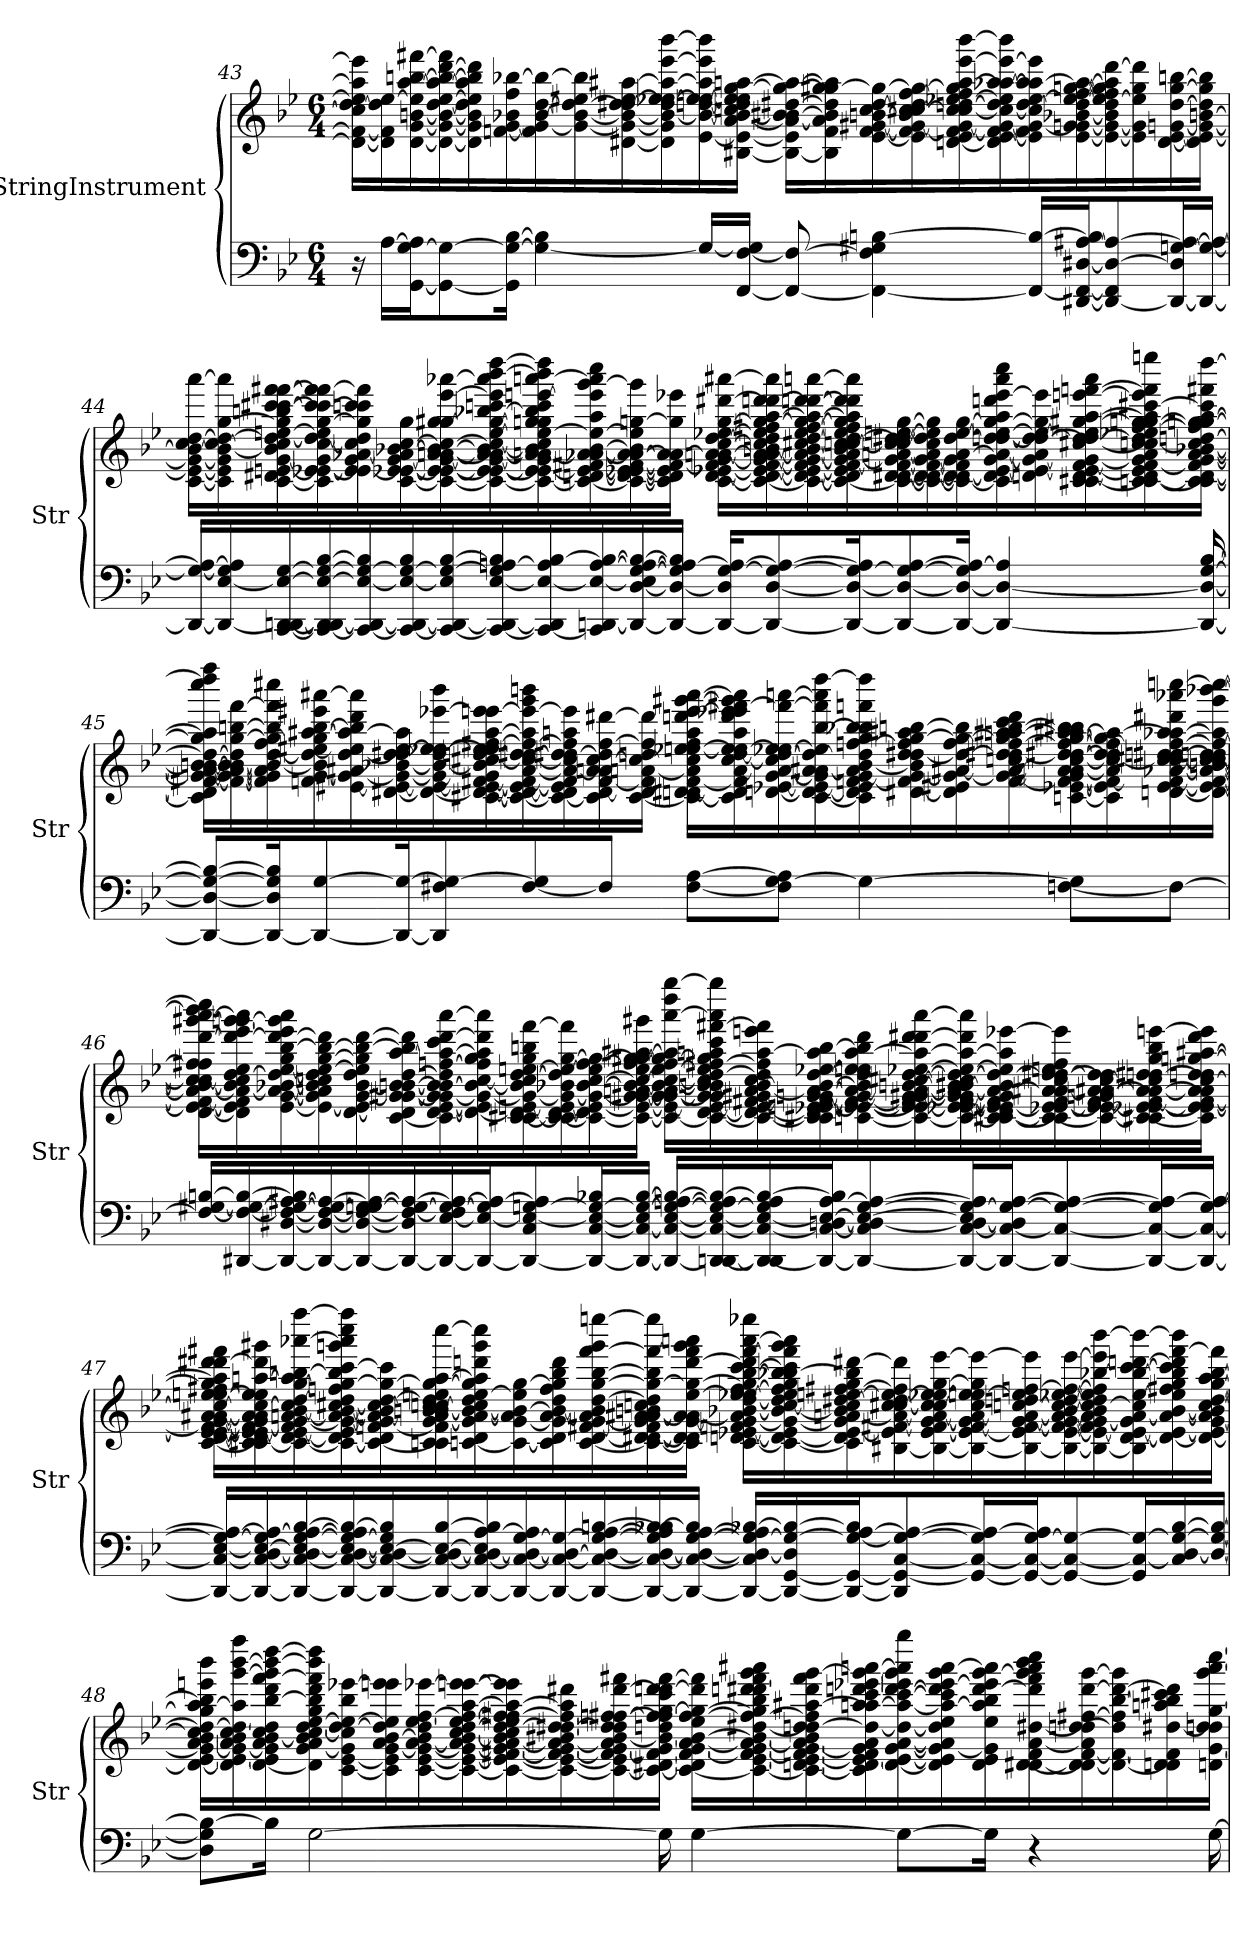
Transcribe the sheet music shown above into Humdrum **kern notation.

**kern	**kern
*part2	*part1
*staff2	*staff1
*I"StringInstrument	*I"StringInstrument
*I'Str	*I'Str
!!LO:LB:g=z
*clefF4	*clefG2
*k[b-e-]	*k[b-e-]
*M6/4	*M6/4
=43	=43
16r	16d\_ 16f#\_ 16cc#\] [16dd\ 16ee-\] 16aa\] 16eee-\]LL
[16A\LL	16d\] 16f#\] 16dd\] [16ee-\
[16GG\ [16G\ 16A\]J	[16d\ [16g\ [16bn\ 16ee-\] [16aa\ [16bbn\ [16fff#X\
8GG\_ 8G\_	16d\_ 16g\_ 16b\_ [16dd\ [16ee-\ 16aa\_ 16bb\_ [16ddd\ 16fff#\]
.	16d\] 16g\] 16b\] 16dd\] 16ee-\] 16aa\] 16bb\] 16ddd\]
16GG\] 16G\_ [16B-\Jk	[16fn\ [16g\ 16b-X\ 16ff\ [16bb-X\
4G\_ 4B-\]	16f\] 16g\_ [16b-\ [16dd\ 16bb-\_
.	16g\_ 16b-\_ 16dd\_ 16ee#X\ 16bb-\]
.	[16d#X\ 16g\_ 16b-\_ 16dd\_ 16dd#X\ [16ee#\ [16aa#X\
.	16d#\] 16g\] 16b-\_ 16dd\] [16ee-X\ 16ee#\_ 16aa#\_ [16eee-\ [16bbb-\
16G/LL_	[16e-\ 16b-\_ [16ddn\ 16ee-\_ 16ee#\_ 16aa#\] 16eee-\] 16bbb-\]
[16FF/ [16F/ 16G/]JJ	[16B#X\ 16e-\_ [16a\ 16b-\_ 16ccn\ 16dd\] 16ee-\] 16ee#\] [16gg\ [16aan\JJ
8FF/_ 8F/_	16B#\_ 16e-\] 16a\_ 16b-\] [16b#X\ [16dd#X\ 16gg\_ 16aa\_LL
.	16B#\] 16f\ 16a\] 16b#\] 16dd#\] 16gg\] [16gg#X\ 16aa\]
4FF\_ 4F\] 4G#X\ [4Bn\	[16e-\ [16f\ [16g#X\ [16bn\ 16cc\ [16dd#\ 16gg#\_
.	16e-\] 16f\_ 16g#\_ 16b\] [16cc\ [16cc#X\ 16dd#\] [16ff\ 16gg#\_
.	[16dn\ 16e-\ 16f\_ 16g#\_ 16cc\] 16cc#\_ [16ddn\ [16ee-X\ 16ff\] 16gg#\] [16aa\ [16eee-\ [16bbb-\
.	16d\] [16e-\ 16f\_ 16g#\_ 16cc#\_ 16dd\] 16ee-\] [16aa-X\ 16aa\_ 16eee-\_ 16bbb-\]
16FF/_ 16B/_LL	16e-\] 16f\] 16g#\_ 16cc#\] [16dd\ [16ee-\ 16aa-\_ 16aa\] 16eee-\]
[16DD#X/ 16FF/_ [16D#X/ [16A#X/ 16B/]J	[16e-\ [16gn\ 16g#\] [16b-X\ 16dd\] 16ee-\_ [16ff\ [16ggn\ 16aa-\_
8DD#/_ 8FF/] 8D#/_ 8A#/_	16e-\_ 16g\_ 16b-\] 16dd\ 16ee-\_ 16ff\] 16gg\] 16aa-\] [16ddd\
.	16e-\] 16g\] 16ee-\] 16gg\ 16ddd\]
16DD#/_ 16D#/] [16Gn/ 16A#/_L	[16d\ [16e-\ [16gn\ [16dd\ [16gg\ [16bbn\
16DD#/_ 16G/_ 16A#/_JJ	16d\] 16e-\_ 16g\_ [16bn\ 16dd\] 16gg\] 16bb\]JJ
!!LO:LB:g=z
=44	=44
16DD#/_ 16G/_ 16A#/_LL	[16c\ 16e-\_ 16g\_ 16b\_ 16cc\ [16dd\ [16aaa\LL
16DD#/_ [16E-/ 16G/] 16A#/]	16c\] 16e-\] 16g\] 16b\_ [16cc\ 16dd\_ [16gg\ 16aaa\]
[16CC/ [16DDn/ 16DD#/_ 16E-/_ [16G/	[16c\ 16d#X\ [16en\ [16g\ 16b\] 16cc\] 16dd\_ [16een\ 16gg\] 16bbn\ [16ccc\ [16ccc#X\ [16fff\ [16fff#X\
16CC/_ 16DD/_ 16DD#/] 16E-/_ 16G/_ [16B-/	16c\] [16e-X\ 16e\_ 16g\] [16cc\ 16dd\_ 16ee\] [16gg\ 16ccc\] 16ccc#\_ 16fff\_ 16fff#\]
16CC/_ 16DD/_ 16E-/_ 16G/_ 16B-/]	16e-\] 16e\_ 16g\ [16a-X\ 16cc\] 16dd\] 16gg\] 16cccn\ 16ccc#\] 16fff\]
16CC/_ 16DD/_ 16E-/_ 16G/_ 16B-/	[16c\ [16e-X\ 16e\_ [16g\ 16a-\] [16b-X\ [16cc\ 16gg\
16CC/_ 16DD/_ 16E-/] 16G/_ [16B-/	16c\_ 16e-\_ 16e\_ 16g\_ [16a-\ [16an\ 16b-\_ 16cc\_ 16gg\ [16gg#X\ [16eee-\ [16aaa-X\
16CC/_ 16DD/_ [16E-/ 16G/] [16An/ 16B-/]	16c\_ 16e-\_ 16e\_ 16g\_ 16a-\_ 16a\] 16b-\_ 16cc\_ [16ee\ 16gg#\_ [16bb-X\ 16cccn\ 16eee-\] 16aaa-\] [16bbb-\ [16dddd\
16CC/_ 16DD/] 16E-/_ 16A/] [16B-/	16c\_ 16e-\] 16e\_ 16g\] 16a-\] [16an\ 16b-\] 16cc\] 16ee\_ 16ggn\ 16gg#\] 16bb-\] 16ccc\ [16eeen\ [16aaan\ 16bbb-\] 16dddd\]
16CC/] [16DDn/ 16E-/_ [16A/ 16B-/_	16c\_ [16dn\ 16e\_ 16f#X\ [16a-X\ 16a\_ [16b-\ 16ee\_ 16aa\ 16eee\] [16ggg\ 16aaa\] 16cccc\
16DD/_ [16D/ 16E-/] [16G/ 16A/_ 16B-/_	16c\_ 16d\_ [16e-X\ 16e\] [16f#\ 16a-\_ 16a\_ 16b-\] 16ee\] [16ggn\ 16ggg\]
16DD/_ 16D/_ 16G/] 16A/_ 16B-/]JJ	16c\] 16d\] 16e-\] 16f#\_ 16a-\_ 16a\] 16gg\] 16eee-X\JJ
16DD/_ 16D/] [16G/ 16A/_KL	[16c\ [16d\ [16e-X\ 16f#\] [16g\ 16a-\_ [16an\ [16cc\ [16dd\ [16ee-X\ [16gg\ [16ddd#X\ [16aaa#X\LL
8DD/_ [8D/ 8G/_ 8A/_	16c\_ 16d\_ 16e-\_ [16f#\ 16g\_ 16a-\] 16a\_ [16bn\ 16cc\] 16dd\] 16ee-\] 16ff#X\ 16gg\_ [16aa\ 16dddn\ 16ddd#\_ 16aaa#\]
.	16c\_ 16d\_ 16e-\_ 16f#\] 16g\_ 16a\_ 16b\] [16cc#X\ [16dd\ 16ee-\ [16ff#\ 16gg\_ 16aa\_ [16dddn\ 16ddd#\_ [16aaan\
16DD/_ 16D/_ 16G/_ 16A/]K	16c\_ 16d\] 16e-\] [16f#\ 16g\_ 16a\] 16b\ 16cc#\_ [16ccn\ 16dd\_ 16ee-\ 16ff#\] 16gg\] 16aa\] 16ddd\] 16ddd#\] 16aaa\]
8DD/_ 8D/_ 8G/_ [8A/	16c\_ [16d\ [16d#X\ 16f#\_ 16g\] [16an\ 16cc\] 16cc#\_ 16dd\] [16dd#X\ [16een\ [16gg\
.	16c\_ 16d\_ 16d#\_ 16f#\_ [16g\ 16a\] 16cc#\] 16dd#\] 16ee\] 16gg\]
16DD/_ 16D/_ 16G/] 16A/_Jk	16c\_ 16d\_ 16d#\] 16f#\] 16g\] [16a\ [16dd#\ [16ee\ [16gg\
4DD/_ 4D/_ 4A/]	16c\] 16d\] [16e-\ [16g\ 16a\_ [16ddn\ 16dd#\_ 16ee\_ 16gg\_ 16aa\ 16dddn\ [16eee-\ 16aaa\ 16cccc\
.	16dn\ 16e-\_ 16g\_ 16a\] 16dd\_ 16dd#\_ 16ee\_ 16gg\] 16eee-\]
.	16c\ [16c#X\ [16d\ 16e-\_ [16f#\ 16g\_ [16cc#X\ 16dd\_ 16dd#\] 16ee\] [16gg#X\ [16aa\ [16eeen\ [16fffn\ 16aaa\
.	16c#\_ [16cn\ 16d\] 16e-\] 16f#\_ 16g\] 16a\ 16ccn\ 16cc#\_ 16dd\] 16ee-X\ [16ff#\ 16ggn\ 16gg#\_ 16aa\] [16ccc#X\ 16eee\] 16fff\] 16eeeen\
16DD/_ 16D/_ [16G/ [16B-/	16c\] 16c#\_ [16d\ 16f#\] [16g\ [16a\ [16b-X\ 16cc#\] [16ddn\ 16ff#\] [16ggn\ 16gg#\] [16aa\ 16ccc#\] 16fff#X\ [16dddd\JJ
!!LO:LB:g=z
=45	=45
8DD/_ 8D/_ 8G/_ 8B-/_L	16c#\] 16d\] [16f#X\ 16g\_ 16a\_ 16b-\_ [16bn\ 16dd\_ 16gg\] 16aa\] 16cccc\ 16dddd\] 16ffff\LL
.	16f#\_ 16g\_ 16a\_ 16b-\_ 16b\] 16dd\] [16gg\ [16bbn\ [16fff\
16DD/_ 16D/] 16G/] 16B-/]K	16f#\] 16g\] 16a\] 16b-\_ [16dd\ 16ff\ 16gg\_ 16bb\] 16fff\] 16cccc#X\
8DD/_ [8G/	16fn\ [16g\ 16b-\] 16dd\] [16ee#X\ 16gg\] [16aa#X\ [16bb\ 16eee#X\ [16aaa#X\
.	[16e#X\ 16g\_ 16a#X\ [16dd\ 16ee#\] 16aa#\_ 16bb\] 16ddd\ 16aaa#\]
16DD/_ 16G/_K	[16d#X\ 16e#\_ 16g\_ [16b-X\ 16dd\_ 16dd#X\ [16ee#\ 16aa#\]
8DD/] 8F#X/ 8G/_	16d#\_ 16e#\_ 16g\_ 16b-\_ 16dd\] [16ee-X\ 16ee#\_ [16eee-X\ 16bbb-\
.	[16c#X\ 16d#\_ 16e#\_ [16f#X\ 16g\] 16b-\] [16cc#X\ [16ddn\ 16ee-\] 16ee#\] [16ff#X\ [16aa#\ 16eee-\] [16eeen\
[8F#/ 8G/]	16c#\_ 16d#\_ 16e#\_ 16f#\_ [16a#\ 16cc#\_ 16dd\_ 16dd#X\ 16ff#\_ 16aa#\] 16eee\_ 16ggg\ 16bbbn\
.	16c#\_ 16d#\] 16e#\] 16f#\] 16a#\_ 16cc#\] 16dd\] [16dd#X\ 16ff#\] 16aan\ 16eee\]
8F#/J]	16c#\] [16d#\ [16f#\ 16an\ 16a#\] [16cc#\ 16dd#\] [16ff#\ [16ddd#X\
.	[16c#\ 16d#\] 16f#\_ [16an\ 16cc#\_ 16ddn\ 16ff#\] 16ddd#\]JJ
[8F#\ [8A\L	16c#\_ [16dn\ 16d#X\ 16f#\_ 16a\] 16cc#\] [16ee-X\ [16een\ 16ff#\ 16aa\ 16dddn\ [16eee\ [16ggg#X\ [16aaa#\LL
.	16c#\] 16d\] 16f#\] [16a\ [16cc#\ [16dd\ 16ee-\] 16ee\_ 16aa\ 16ddd\ 16eee-X\ 16eee\] [16fff#X\ 16ggg#\] 16aaa#\]
8F#\] [8G\ 8A\]J	[16dn\ [16e-X\ [16g\ 16a\_ 16cc#\] 16dd\_ [16ee-X\ 16ee\] 16fff#\_ [16aaan\
.	[16c#\ 16d\_ 16e-\_ 16g\] 16a\_ 16a#X\ 16dd\_ 16ee-\] [16bb\ 16fff#\] 16aaa\] [16dddd\
4G\_	16c#\] 16d\] 16e-\] [16fn\ [16g\ 16a\] [16b-\ 16dd\] [16ffn\ 16gg\ 16bb-X\ 16bb\] 16fffn\ 16dddd\]
.	[16d#X\ 16f\] 16g\_ 16b-\] [16dd\ 16dd#X\ 16ff\] [16gg\ 16aa#X\ [16bbn\
.	16d#\] 16e#X\ 16g\_ [16a#X\ 16dd\_ [16ff\ 16gg\_ 16bb\]
.	[16f\ 16g\_ 16a#\_ [16ccn\ 16dd\_ 16dd#X\ 16ff\_ 16gg\] [16aan\ 16aa#X\ [16bb\ 16ccc\ 16ddd\
[8Fn\ 8G\]L	[16cn\ [16e-X\ 16f\_ 16g\] [16an\ 16a#\] 16cc\_ 16dd\_ [16dd#X\ 16ff\_ [16gg\ 16aa\] [16aa#X\ 16bb\] 16bb#X\
.	16c\] 16e-\] 16f\_ 16a\] 16cc\_ 16dd\] 16dd#\] 16ff\_ 16gg\] 16aa#\_
8F\J_	[16dn\ [16e-\ 16f\_ [16a-X\ 16cc\_ [16cc#X\ 16ddn\ [16dd#X\ 16ff\_ [16aa-X\ 16aa#\] 16ddd#X\ 16aaa-X\ [16ccccn\
.	16d\] 16e-\_ 16f\_ 16a-\_ [16bn\ 16cc\_ 16cc#\_ 16ddn\ 16dd#\] 16ff\_ 16aa-\] 16ggg#\ [16bbb-X\ 16cccc\_JJ
!!LO:LB:g=z
=46	=46
16F/_ [16G#X/ [16Bn/LL	[16d\ 16e-\_ 16f\_ 16a-\_ 16b\_ 16cc\_ 16cc#\] 16ff\] 16ff#X\ [16ddd\ [16ggg#X\ [16aaa\ 16bbb-\] 16cccc\]LL
[16DD#X/ 16F/_ 16G#/_ 16B/_	16d\] 16e-\] 16f\] 16a-\_ 16b\] 16cc\] [16dd\ 16ee-\ 16ddd\_ [16eee-\ [16gggn\ 16ggg#\] 16aaa\]
16DD#/_ [16D#X/ 16F/_ 16G#/_ [16A#X/ 16B/]	[16e-\ [16g\ 16a-\_ [16b-X\ 16dd\_ [16ee-\ 16gg\ [16bb-\ 16ddd\_ 16eee-\] 16ggg\] 16aaa\
16DD#/_ 16D#/_ 16F/_ 16G#/_ 16A#/_	16e-\_ 16g\] 16a-\] 16b-\] 16ccn\ 16dd\] 16ee-\_ [16gg\ 16bb-\_ 16ddd\]
16DD#/_ 16D#/_ 16F/_ [16Gn/ 16G#/] 16A#/_	[16d\ 16e-\] [16g\ [16b-\ 16dd\ 16ee-\] 16gg\] 16bb-\_ [16ddd\
16DD#/_ 16D#/] 16F/_ 16G/_ 16A#/_	[16c\ 16d\] 16g\_ [16g#X\ 16b-\_ [16bn\ [16dd\ [16aa\ 16bb-\] 16ddd\]
16DD#/_ [16E-/ 16F/] 16G/_ 16A#/_	16c\] [16d\ [16e-\ 16g\_ 16g#\] 16b-\] 16b\_ 16dd\] [16ffn\ 16aa\_ 16ccc\ [16ddd\ [16aaa\
16DD#/_ 16E-/_ 16G/] 16A#/_J	16d\_ 16e-\] 16g\_ 16b\_ [16cc\ 16ff\] 16gg\ 16aa\] 16ddd\] 16aaa\]
8DD#/_ 8C/ 8E-/_ [8Gn/ 8A#/]	[16c\ [16c#X\ 16d\] [16en\ 16g\_ 16b\] 16cc\] [16dd\ [16een\ 16gg\ 16bbn\ [16fff\
.	16c\_ 16c#\] [16d\ 16e\_ 16g\_ 16b-X\ 16dd\] 16ee\_ [16gg\ 16fff\]
16DD#/_ [16C/ 16E-/_ 16G/_ 16B-X/L	16c\_ 16d\] 16e\_ 16g\_ [16b-\ [16cc\ 16ee\] [16ff\ 16gg\_
16DD#/_ 16C/_ 16E-/] 16G/_ [16B-/JJ	16c\_ 16e\_ 16g\_ [16g#X\ 16an\ 16b-\_ 16cc\_ 16ee\ 16ff\_ 16gg\] [16gg#X\ [16aa#X\ 16ggg#X\JJ
16DD#/_ 16C/_ [16E-/ 16G/_ [16An/ 16B-/_LL	16c\_ 16e\_ 16g\_ 16g#\_ 16a\ 16b-\_ 16cc\_ [16ee\ 16ff\] 16gg#\_ 16aa#\] [16aaa\ 16dddd\ [16gggg\LL
[16DDn/ 16DD#/_ 16C/_ 16E-/_ 16G/_ 16A/] 16B-/_	16c\_ [16d\ 16e\_ 16g\] 16g#\] 16b-\_ 16bn\ 16cc\] [16dd\ 16ee\] [16ff#X\ 16gg#\] 16aan\ 16ccc\ [16fff#X\ 16aaa\] 16gggg\]
16DD/_ 16DD#/] 16C/_ 16E-/_ 16G/] 16A/ 16B-/_	16c\_ 16d\_ 16e\] [16f#X\ [16g#X\ [16a\ 16b-\_ 16cc\ 16dd\] 16ff#\] [16aa\ 16eeen\ 16fff#\]
16DD/_ 16C/_ [16Dn/ 16E-/_ [16A/ 16B-/]J	16c\] 16c#X\ 16d\] [16e-X\ [16en\ 16f#\_ [16gn\ 16g#\] 16a\_ 16b-\_ [16dd\ [16ee-X\ 16aa\] [16bb\
8DD/_ 8C/] 8D/_ 8E-/_ [8G/ 8A/_	[16cn\ 16e-\_ 16e\_ 16f#\_ 16g\_ 16a\_ 16b-\] 16dd\] 16ee-\] 16een\ [16aa\ 16bb\] 16ddd\
.	16c\_ 16e-\] 16e\_ 16f#\] 16g\_ [16g#X\ 16a\_ [16bn\ [16cc#X\ [16dd\ [16ee-X\ 16aa\_ 16ddd\ [16ddd#X\ [16aaa\
16DD/_ [16C/ 16D/_ 16E-/] 16G/_ 16A/]L	16c\_ [16e-X\ 16e\_ [16f#\ 16g\_ 16g#\] 16a\_ 16b\_ 16b#X\ 16cc#\] 16dd\_ 16ee-\_ 16aa\_ 16ddd#\] 16aaa\]
16DD/_ 16C/_ 16D/] 16G/_ [16A/J	16c\_ [16c#X\ 16d\ 16e-\] 16e\_ 16f#\] 16g\] 16a\_ 16b\] 16dd\_ 16ee-\] 16aa\] [16eee-X\
8DD/_ 8C/_ 8G/_ 8A/_	16c\_ 16c#\] [16e-X\ 16e\_ 16f#\ 16a\_ 16a#X\ 16cc#\ 16dd\_ [16dd#X\ 16een\ 16ff#\ 16eee-\]
.	16c\_ 16e-\] 16e\_ [16f#\ 16gn\ 16a\_ [16a#X\ [16cc#\ 16dd\] 16dd#\]
16DD/_ 16C/_ 16G/] 16A/_L	16c\_ 16c#X\ [16e-X\ 16e\_ 16f#\_ 16a\_ 16a#\_ 16cc#\] 16ddn\ [16dd#X\ 16gg#\ 16bb\ [16eeen\
16DD/_ 16C/_ [16G/ 16A/_JJ	16c\] 16e-\] 16e\_ 16f#\_ 16a\] 16a#\] [16cc#\ 16ddn\ 16dd#\] [16ggn\ [16aa#X\ 16ddd#\ 16eee\]JJ
!!LO:LB:g=z
=47	=47
16DD/_ 16C/_ [16E-/ 16G/_ 16A/_LL	[16c\ [16d\ [16e-\ 16e\_ 16f#\_ [16g\ [16a\ [16a#X\ 16cc#\_ [16ee-\ [16een\ 16ff#X\ 16gg\] 16aa#\] 16ddd\ [16ddd#X\ 16fff#X\LL
16DD/_ 16C/_ [16D/ 16E-/_ 16G/] 16A/_	16c\] [16c#X\ 16d\] 16e-\_ 16e\] 16f#\_ 16g\] 16a\] 16a#\] 16cc#\_ 16ee-\] 16ee\] [16aan\ 16ddd#\] 16ggg#X\
16DD/_ 16C/_ 16D/] 16E-/_ [16G/ 16A/_ [16B-/	16c#\_ [16d\ 16e-\_ 16f#\] [16g\ [16an\ [16b-\ 16cc#\] [16dd\ [16gg\ 16aa\] [16bbn\ [16aaa-X\ [16ffff\
16DD/_ 16C/_ [16D/ 16E-/_ 16G/_ 16A/] 16B-/_	16c#\_ 16d\] 16e-\] 16g\_ 16a\_ 16b-\_ [16cc#X\ 16dd\] 16ffn\ 16gg\_ 16bb\] [16ccc\ 16gggn\ 16aaa-\] 16cccc\ 16ffff\]
16DD/_ 16C/_ 16D/_ 16E-/_ 16G/] 16B-/]	16c#\_ 16d\ [16fn\ 16g\] 16a\_ 16b-\] 16cc#\_ [16dd\ 16gg\_ 16ccc\]
16DD/_ 16C/_ 16D/_ 16E-/_ [16B-/	16cn\ 16c#\] 16f\] [16g\ 16a\] [16b-\ 16bn\ 16ccn\ 16cc#\_ 16dd\] 16een\ 16gg\_ [16aa\ [16cccc\
16DD/_ 16C/_ 16D/_ 16E-/] [16A/ 16B-/]	[16cn\ 16d\ 16g\] [16a\ 16b-\_ 16cc#\] 16dd\ [16ee\ 16gg\] 16aa\] 16dddn\ 16ggg\ 16cccc\]
16DD/_ 16C/_ 16D/_ [16G/ 16A/]	16c\_ [16g\ 16a\] 16b-\_ 16ee\] [16gg\
16DD/_ 16C/_ 16D/_ 16G/_	16c\] 16d\ 16g\] [16a\ 16b-\_ 16dd\ 16ff\ 16gg\] 16bb\ 16ddd\
16DD/_ 16C/_ 16D/_ 16G/_ [16A/ [16Bn/	[16c\ [16d\ [16f#X\ [16g\ 16a\] 16b-\] [16dd\ [16gg\ [16bb\ [16fff#\ 16ggg\ [16eeeen\
16DD/_ 16C/_ 16D/_ 16G/] 16A/] [16B-X/ 16B/]	16c\_ 16d\_ [16d#X\ 16f#\] 16g\] [16a\ [16a#X\ 16bn\ 16ccn\ 16dd\] 16gg\_ 16bb\] 16fff#\_ 16eeee\]
16DD/_ 16C/_ 16D/_ [16G/ [16A/ 16B-/]JJ	16c\] 16d\] 16d#\] [16g\ 16a\_ 16a#\] [16ee\ 16gg\_ [16ddd\ 16fff#\] 16ggg\ 16aaan\JJ
16DD/_ 16C/] 16D/_ 16G/_ 16A/] [16B-X/LL	[16c\ [16dn\ [16e-X\ 16fn\ 16g\_ 16a\] [16b-X\ [16dd\ 16ee\] [16ee-X\ [16ff\ 16gg\] [16bb\ [16ccc\ 16ddd\] [16fff#\ [16aaa\ 16eeee-X\LL
16DD/_ [16GG/ 16D/] 16G/_ 16B-/_	16c\_ 16d\_ 16e-\] 16g\_ 16b-\_ [16cc\ 16dd\] 16ee-\] 16ff\] 16gg\ [16bb-X\ 16bb\] 16ccc\] 16fff#\] 16ggg\ 16aaa\]
16DD/_ 16GG/_ 16G/_ [16A/ 16B-/]J	16c\] 16d\] [16e-\ 16g\] [16an\ 16b-\] 16cc\] [16dd#X\ [16een\ [16ff#X\ 16gg\ 16bb-\] [16ddd#X\
8DD/] 8GG/_ [8C/ 8G/_ 8A/_	[16B#X\ 16e-\] [16f#X\ 16a\_ [16cc\ [16cc#X\ 16dd#\] 16ee\_ 16ff#\] 16ddd#\]
.	16B#\_ [16e-\ 16f#\] [16g\ 16a\_ 16cc\] 16cc#\_ [16ee-X\ 16ee\] [16gg\ [16eee-\
16GG/_ 16C/_ 16G/] 16A/_L	16B#\_ 16e-\_ [16f#\ 16g\] 16a\_ 16cc#\] 16ee-\] [16een\ 16gg\] 16eee-\_
16GG/_ 16C/_ [16G/ 16A/]J	16B#\_ 16e-\] 16f#\_ [16g\ 16a\_ [16ccn\ 16ddn\ 16ee\] [16ffn\ 16eee-\]
8GG/_ 8C/_ 8G/_	16B#\_ [16e-\ 16f#\_ 16g\_ 16a\_ [16b-\ 16cc\] [16dd\ [16ee-X\ 16ff\_ [16eee-\
.	16B#\_ 16e-\_ 16f#\] 16g\_ 16a\] 16b-\] [16cc\ 16dd\] 16ee-\] 16ff\] [16bb-X\ 16eee-\] [16bbb-\
16GG/] 16C/_ 16G/_L	16B#\] [16d\ 16e-\_ 16g\] [16a\ 16cc\] [16ee-\ 16bb-\_ [16ccc\ [16dddn\ 16bbb-\_
16C/] [16D/ 16G/_ [16B-/	16d\_ 16e-\_ 16a\_ [16b-\ 16ee-\] 16ff#X\ 16gg\ 16bb-\] 16ccc\] 16ddd\] [16fff#\ 16bbb-\]
16D/_ 16G/_ 16B-/_JJ	16d\_ 16e-\] [16g\ 16a\] 16b-\] [16cc\ [16dd\ [16gg\ 16aa\ [16bb-\ 16fff#\]JJ
!!LO:PB:g=z
=48	=48
8D\] 8G\] 8B-\_L	16d\_ [16e-\ 16g\_ [16a\ [16b-\ 16cc\_ 16dd\_ 16gg\] [16aa\ 16bb-\] 16eeen\ 16bbb-\LL
.	16d\] 16e-\_ 16g\_ 16a\] 16b-\] 16cc\_ 16dd\] 16aa\] [16ggg\ [16bbb-\ 16ffff\
16B-\Jk]	[16d\ 16e-\] 16g\] 16a\ [16b-\ 16cc\] 16dd\ [16bb-\ 16ddd\ [16fff\ 16ggg\] 16bbb-\_ [16dddd\
[2G\	16d\] [16g\ 16a\ 16b-\] [16cc\ [16dd\ [16ee-\ 16gg\ 16bb-\] 16ddd\ 16fff\] 16bbb-\] 16dddd\]
.	[16c\ [16e-\ 16g\] 16cc\] 16dd\_ 16ee-\_ 16bb-\ [16eee-X\
.	16c\] 16e-\] [16g\ 16a\ [16b-\ 16dd\] 16ee-\] 16eee-\] 16eeen\
.	[16c\ [16e-\ 16g\_ [16a\ 16b-\] [16dd\ 16ee-\ [16ff\ [16eee-X\
.	16c\_ 16e-\_ 16g\_ 16a\] [16b-\ [16cc\ 16dd\_ [16ee-\ 16ff\_ [16aa\ 16eee-\_ [16eeen\
.	16c\_ 16e-\_ [16f#X\ 16g\_ [16a\ 16b-\] 16cc\] 16dd\_ 16ee-\] 16ff\] [16ff#X\ 16aa\_ 16eee-\] 16eee\]
.	16c\_ 16e-\_ 16f#\_ 16g\_ 16a\_ [16b#X\ 16dd\_ [16dd#X\ 16ff#\] 16aa\] 16ddd#X\
.	16c\_ 16e-\] 16f#\_ 16g\_ 16a\] 16b#\_ 16dd\] 16dd#\] [16ffn\ [16ff#X\ [16ddd#\ 16fff#X\
16G\]	16c\_ [16d#X\ 16f#\_ 16g\] 16b#\_ 16ddn\ 16ff\] 16ff#\_ [16gg\ 16ccc\ [16dddn\ 16ddd#\] [16fff#\JJ
[4G\	16c\_ 16d#\] 16f#\_ [16g\ [16a\ 16b#\_ 16ee-\ 16ff#\_ 16gg\_ 16ddd\] 16fff#\]LL
.	16c\_ [16e-\ 16f#\_ 16g\_ 16a\_ 16b#\_ [16dd#X\ 16ff#\_ 16gg\] 16bb-\ [16dddn\ 16ddd#X\ 16fff#\ 16ggg\ 16aaa#X\
.	16c\_ [16dn\ 16e-\_ 16f#\_ 16g\_ 16a\_ 16b#\] [16ddn\ 16dd#\] 16ff#\] [16aa#X\ 16ddd\] 16fff#\ [16ggg\
.	16c\] 16d\] 16e-\_ 16f#\] 16g\] 16a\] 16dd\_ [16aan\ 16aa#\] [16ccc\ [16dddn\ [16eee-X\ 16ggg\] [16aaan\
8G\L_	[16d\ 16e-\_ [16g\ [16a\ 16dd\_ 16aa\_ 16ccc\_ 16ddd\_ 16eee-\] 16ggg\ 16aaa\] 16gggg\
.	16d\] 16e-\] 16g\_ 16a\] 16dd\] 16ee-\ 16aa\_ 16ccc\] 16ddd\] [16eee-\ 16ggg\ [16aaa\
16G\Jk]	16d\ 16e-\ 16g\] 16ee-\ 16aa\] 16bb-\ [16ddd\ 16eee-\] [16ggg\ 16aaa\]
4r	[16d\ [16d#X\ 16f#\ [16a\ [16dd#X\ 16ddd\] 16fff#\ 16ggg\] 16aaa\ 16bbb-\ 16cccc\
.	16d\] 16d#\_ [16f#\ 16a\] [16ddn\ 16dd#\] [16ff#X\ [16ddd\ [16ggg\
.	16d#\_ 16f#\_ 16dd\] 16ff#\] [16bb-\ 16ddd\_ 16ggg\]
.	16dn\ 16d#\] 16f#\] [16dd#X\ 16aan\ 16bb-\] 16ccc#X\ 16ddd\]
[16G\	16dn\ [16g\ 16ddn\ 16dd#\] [16gg\ [16ggg\ 16aaa\ [16cccc\JJ
=	=
*-	*-
